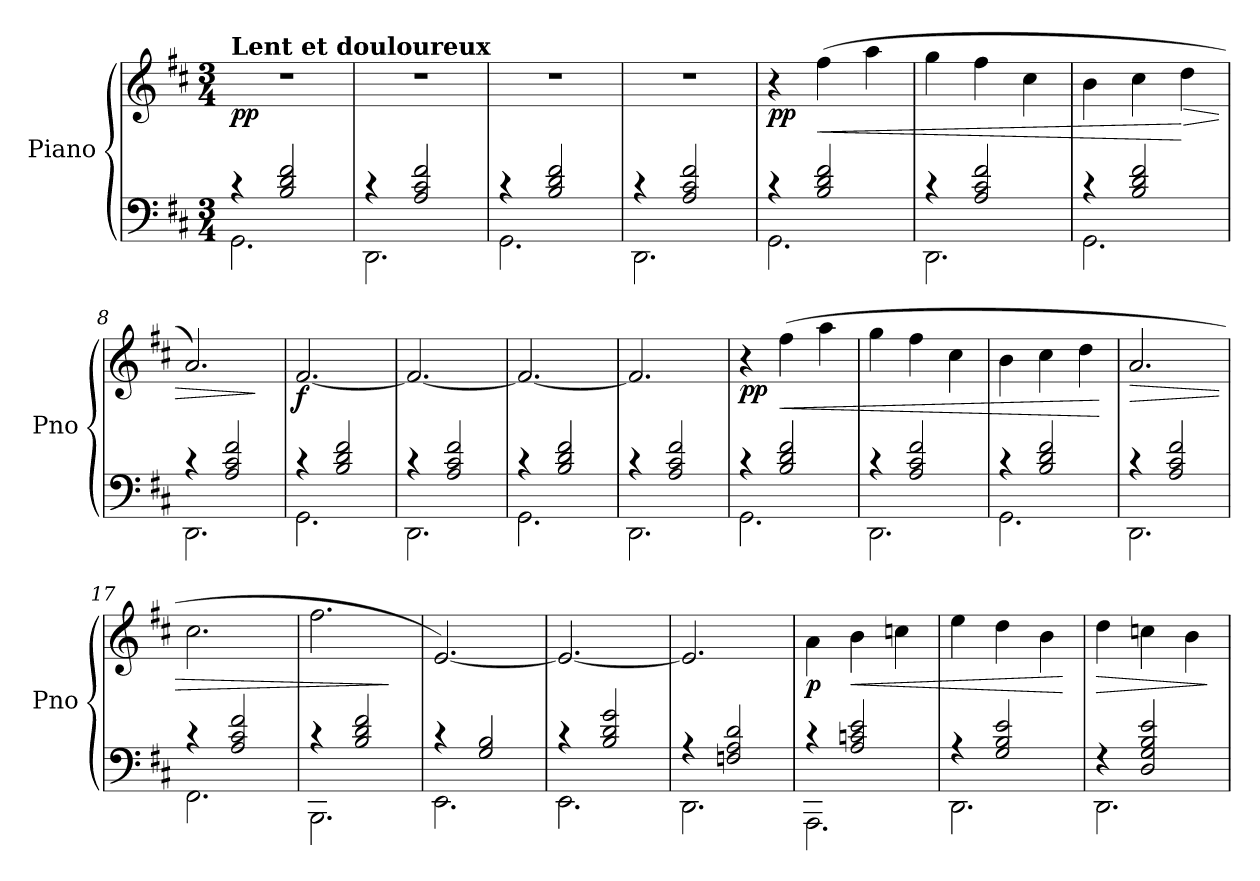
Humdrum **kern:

**kern	**kern	**dynam
*part1	*part1	*part1
*staff2	*staff1	*staff1/2
*I"Piano	*	*
*I'Pno	*	*
*clefF4	*clefG2	*
*k[f#c#]	*k[f#c#]	*
*M3/4	*M3/4	*
=1	=1	=1
*^	*	*
!	!	!LO:TX:a:B:t=Lent et douloureux	!
!	!	!	!LO:DY:b
4r	2.GG\	2.r	pp
2B/ 2d/ 2f#/	.	.	.
=2	=2	=2	=2
4r	2.DD\	2.r	.
2A/ 2c#/ 2f#/	.	.	.
=3	=3	=3	=3
4r	2.GG\	2.r	.
2B/ 2d/ 2f#/	.	.	.
=4	=4	=4	=4
4r	2.DD\	2.r	.
2A/ 2c#/ 2f#/	.	.	.
=5	=5	=5	=5
!	!	!	!LO:DY:b
4r	2.GG\	4r	pp
!	!	!	!LO:HP:b
2B/ 2d/ 2f#/	.	(>4ff#\	<
.	.	4aa\	.
=6	=6	=6	=6
4r	2.DD\	4gg\	.
2A/ 2c#/ 2f#/	.	4ff#\	.
.	.	4cc#\	.
=7	=7	=7	=7
4r	2.GG\	4b\	.
2B/ 2d/ 2f#/	.	4cc#\	.
!	!	!	!LO:HP:n=1:b
.	.	4dd\	[ >
=8	=8	=8	=8
4r	2.DD\	2.a/)	.
2A/ 2c#/ 2f#/	.	.	.
*v	*v	*	*
.	.	]
=9	=9	=9
*^	*	*
!	!	!	!LO:DY:b
4r	2.GG\	[2.f#/	f
2B/ 2d/ 2f#/	.	.	.
=10	=10	=10	=10
4r	2.DD\	2.f#/_	.
2A/ 2c#/ 2f#/	.	.	.
=11	=11	=11	=11
4r	2.GG\	2.f#/_	.
2B/ 2d/ 2f#/	.	.	.
!!LO:LB:g=z
=12	=12	=12	=12
4r	2.DD\	2.f#/]	.
2A/ 2c#/ 2f#/	.	.	.
=13	=13	=13	=13
!	!	!	!LO:DY:b
4r	2.GG\	4r	pp
!	!	!	!LO:HP:b
2B/ 2d/ 2f#/	.	(>4ff#\	<
.	.	4aa\	.
=14	=14	=14	=14
4r	2.DD\	4gg\	.
2A/ 2c#/ 2f#/	.	4ff#\	.
.	.	4cc#\	.
=15	=15	=15	=15
4r	2.GG\	4b\	.
2B/ 2d/ 2f#/	.	4cc#\	.
.	.	4dd\	.
*v	*v	*	*
.	.	[
=16	=16	=16
*^	*	*
!	!	!	!LO:HP:b
4r	2.DD\	2.a/	>
2A/ 2c#/ 2f#/	.	.	.
=17	=17	=17	=17
4r	2.FF#\	2.cc#\	.
2A/ 2c#/ 2f#/	.	.	.
=18	=18	=18	=18
4r	2.BBB\	2.ff#\	.
2B/ 2d/ 2f#/	.	.	.
*v	*v	*	*
.	.	]
=19	=19	=19
*^	*	*
4r	2.EE\	[2.e/)	.
2G/ 2B/	.	.	.
=20	=20	=20	=20
4r	2.EE\	2.e/_	.
2B/ 2d/ 2g/	.	.	.
=21	=21	=21	=21
4r	2.DD\	2.e/]	.
2Fn/ 2A/ 2d/	.	.	.
!!LO:LB:g=z
=22	=22	=22	=22
!	!	!	!LO:DY:b
4r	2.AAA\	4a\	p
!	!	!	!LO:HP:b
2A/ 2cn/ 2e/	.	4b\	<
.	.	4ccn\	.
=23	=23	=23	=23
4r	2.DD\	4ee\	.
2G/ 2B/ 2e/	.	4dd\	.
.	.	4b\	.
*v	*v	*	*
.	.	[
=24	=24	=24
*^	*	*
!	!	!	!LO:HP:b
4r	2.DD\	4dd\	>
2D/ 2G/ 2B/ 2e/	.	4ccn\	.
.	.	4b\	.
*v	*v	*	*
.	.	]
=	=	=
*-	*-	*-
